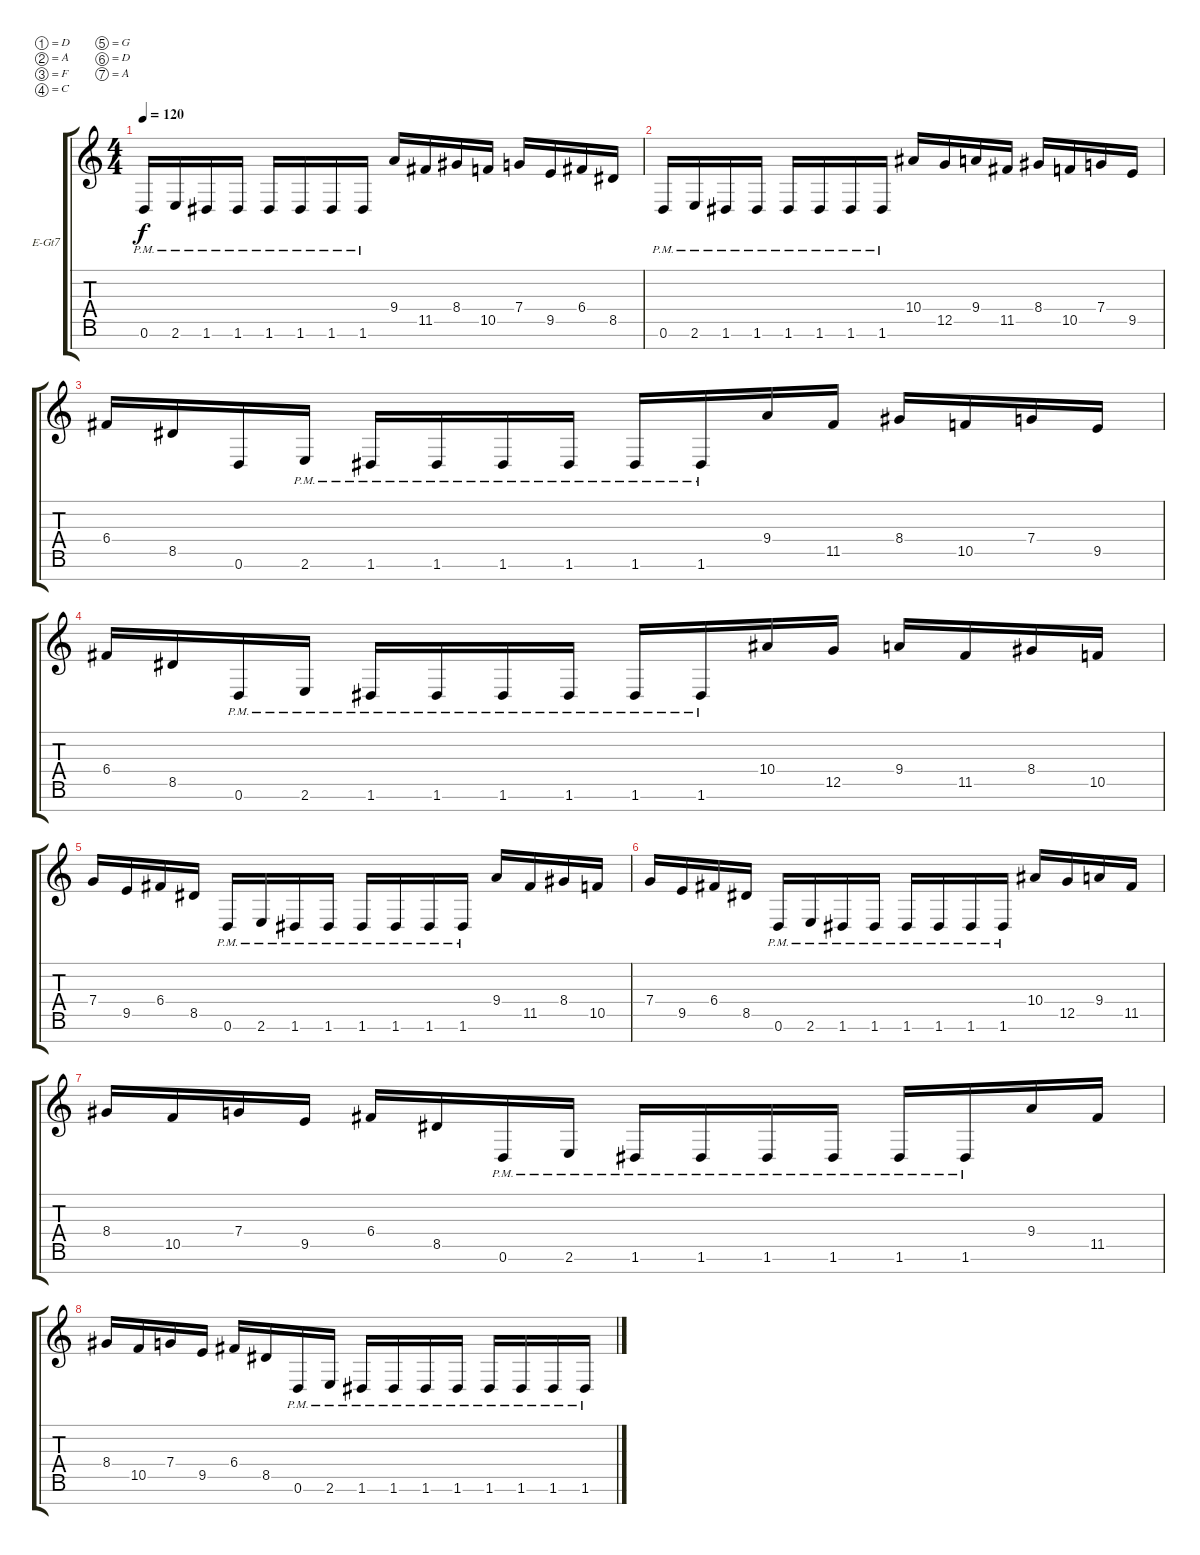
\bracketExtendMode groupsimilarinstruments
\firstSystemTrackNameOrientation horizontal
\otherSystemsTrackNameOrientation horizontal
\track ("Track 1" "E-Gt7") {instrument distortionguitar}
\staff {score tabs}
\tuning (D4 A3 F3 C3 G2 D2 A1)
\ts (4 4)
\tempo 120
\clef g2
\ks c
0.6{pm}.16{dy f} 2.6{pm}.16 1.6{pm}.16 1.6{pm}.16 1.6{pm}.16 1.6{pm}.16 1.6{pm}.16 1.6{pm}.16 9.4.16 11.5.16 8.4.16 10.5.16 7.4.16 9.5.16 6.4.16 8.5.16 |
0.6{pm}.16 2.6{pm}.16 1.6{pm}.16 1.6{pm}.16 1.6{pm}.16 1.6{pm}.16 1.6{pm}.16 1.6{pm}.16 10.4.16 12.5.16 9.4.16 11.5.16 8.4.16 10.5.16 7.4.16 9.5.16 |
6.4.16 8.5.16 0.6.16 2.6{pm}.16 1.6{pm}.16 1.6{pm}.16 1.6{pm}.16 1.6{pm}.16 1.6{pm}.16 1.6{pm}.16 9.4.16 11.5.16 8.4.16 10.5.16 7.4.16 9.5.16 |
6.4.16 8.5.16 0.6{pm}.16 2.6{pm}.16 1.6{pm}.16 1.6{pm}.16 1.6{pm}.16 1.6{pm}.16 1.6{pm}.16 1.6{pm}.16 10.4.16 12.5.16 9.4.16 11.5.16 8.4.16 10.5.16 |
7.4.16 9.5.16 6.4.16 8.5.16 0.6{pm}.16 2.6{pm}.16 1.6{pm}.16 1.6{pm}.16 1.6{pm}.16 1.6{pm}.16 1.6{pm}.16 1.6{pm}.16 9.4.16 11.5.16 8.4.16 10.5.16 |
7.4.16 9.5.16 6.4.16 8.5.16 0.6{pm}.16 2.6{pm}.16 1.6{pm}.16 1.6{pm}.16 1.6{pm}.16 1.6{pm}.16 1.6{pm}.16 1.6{pm}.16 10.4.16 12.5.16 9.4.16 11.5.16 |
8.4.16 10.5.16 7.4.16 9.5.16 6.4.16 8.5.16 0.6{pm}.16 2.6{pm}.16 1.6{pm}.16 1.6{pm}.16 1.6{pm}.16 1.6{pm}.16 1.6{pm}.16 1.6{pm}.16 9.4.16 11.5.16 |
8.4.16 10.5.16 7.4.16 9.5.16 6.4.16 8.5.16 0.6{pm}.16 2.6{pm}.16 1.6{pm}.16 1.6{pm}.16 1.6{pm}.16 1.6{pm}.16 1.6{pm}.16 1.6{pm}.16 1.6{pm}.16 1.6{pm}.16
